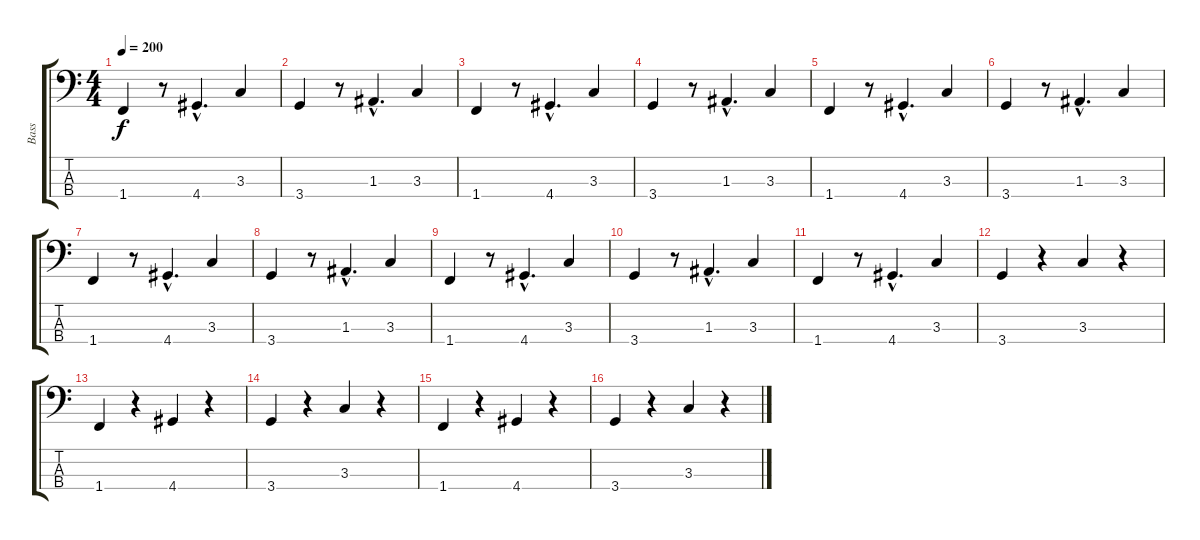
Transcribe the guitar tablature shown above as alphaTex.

\track ("Bass" "Bass") {instrument electricbassfinger}
\staff {score tabs}
\tuning (G2 D2 A1 E1) {hide}
\ts (4 4)
\tempo 200
\clef f4
\ks c
1.4.4{dy f} r.8 4.4{hac}.4{d} 3.3.4 |
3.4.4 r.8 1.3{hac}.4{d} 3.3.4 |
1.4.4 r.8 4.4{hac}.4{d} 3.3.4 |
3.4.4 r.8 1.3{hac}.4{d} 3.3.4 |
1.4.4 r.8 4.4{hac}.4{d} 3.3.4 |
3.4.4 r.8 1.3{hac}.4{d} 3.3.4 |
1.4.4 r.8 4.4{hac}.4{d} 3.3.4 |
3.4.4 r.8 1.3{hac}.4{d} 3.3.4 |
1.4.4 r.8 4.4{hac}.4{d} 3.3.4 |
3.4.4 r.8 1.3{hac}.4{d} 3.3.4 |
1.4.4 r.8 4.4{hac}.4{d} 3.3.4 |
3.4.4 r.4 3.3.4 r.4 |
1.4.4 r.4 4.4.4 r.4 |
3.4.4 r.4 3.3.4 r.4 |
1.4.4 r.4 4.4.4 r.4 |
3.4.4 r.4 3.3.4 r.4
